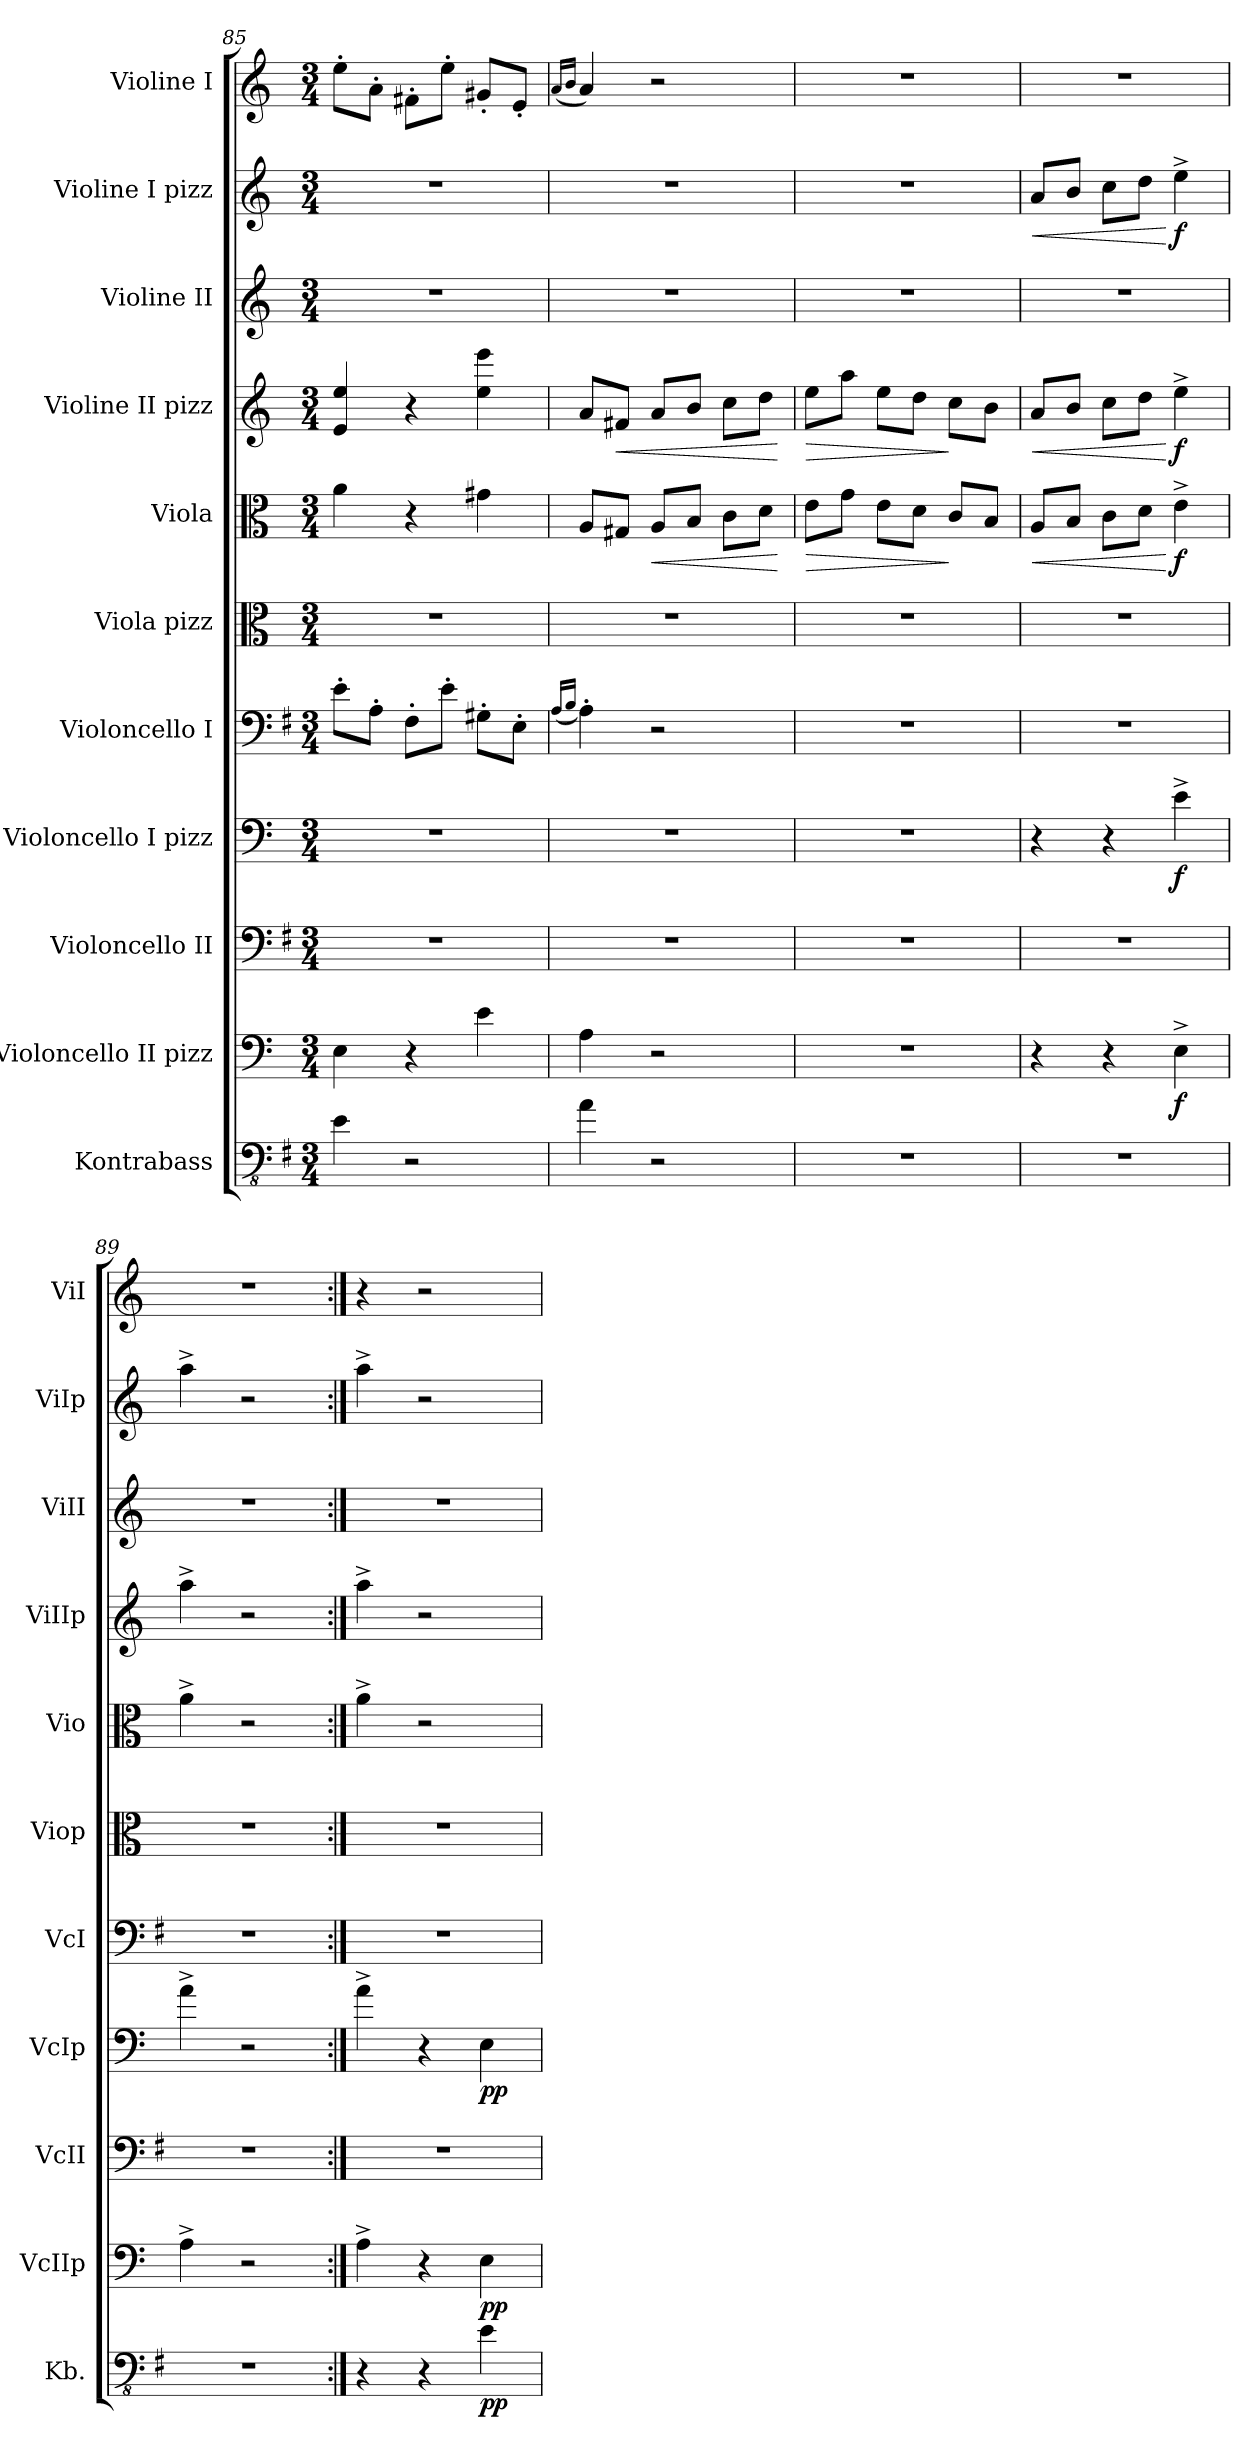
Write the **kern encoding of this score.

**kern	**dynam	**kern	**dynam	**kern	**kern	**dynam	**kern	**kern	**kern	**dynam	**kern	**dynam	**kern	**kern	**dynam	**kern
*part11	*part11	*part10	*part10	*part9	*part8	*part8	*part7	*part6	*part5	*part5	*part4	*part4	*part3	*part2	*part2	*part1
*staff11	*staff11	*staff10	*staff10	*staff9	*staff8	*staff8	*staff7	*staff6	*staff5	*staff5	*staff4	*staff4	*staff3	*staff2	*staff2	*staff1
*I"Kontrabass	*	*I"Violoncello II pizz	*	*I"Violoncello II	*I"Violoncello I pizz	*	*I"Violoncello I	*I"Viola pizz	*I"Viola	*	*I"Violine II  pizz	*	*I"Violine II	*I"Violine I pizz	*	*I"Violine I
*I'Kb.	*	*I'VcIIp	*	*I'VcII	*I'VcIp	*	*I'VcI	*I'Viop	*I'Vio	*	*I'ViIIp	*	*I'ViII	*I'ViIp	*	*I'ViI
*clefFv4	*	*clefF4	*	*clefF4	*clefF4	*	*clefF4	*clefC3	*clefC3	*	*clefG2	*	*clefG2	*clefG2	*	*clefG2
*ITrd7c12	*	*	*	*	*	*	*	*	*	*	*	*	*	*	*	*
*k[f#]	*	*k[]	*	*k[f#]	*k[]	*	*k[f#]	*k[]	*k[]	*	*k[]	*	*k[]	*k[]	*	*k[]
*M3/4	*	*M3/4	*	*M3/4	*M3/4	*	*M3/4	*M3/4	*M3/4	*	*M3/4	*	*M3/4	*M3/4	*	*M3/4
=85	=85	=85	=85	=85	=85	=85	=85	=85	=85	=85	=85	=85	=85	=85	=85	=85
4EE\	.	4E\	.	2.r	2.r	.	8e'\L	2.r	4a\	.	4e/ 4ee/	.	2.r	2.r	.	8ee'\L
.	.	.	.	.	.	.	8A'\J	.	.	.	.	.	.	.	.	8a'\J
2r	.	4r	.	.	.	.	8F#'\L	.	4r	.	4r	.	.	.	.	8f#X'\L
.	.	.	.	.	.	.	8e'\J	.	.	.	.	.	.	.	.	8ee'\J
.	.	4e\	.	.	.	.	8G#X'\L	.	4g#X\	.	4ee\ 4eee\	.	.	.	.	8g#X'/L
.	.	.	.	.	.	.	8E'\J	.	.	.	.	.	.	.	.	8e'/J
=86	=86	=86	=86	=86	=86	=86	=86	=86	=86	=86	=86	=86	=86	=86	=86	=86
.	.	.	.	.	.	.	(16qA/LL	.	.	.	.	.	.	.	.	(16qa/LL
.	.	.	.	.	.	.	16qB/JJ	.	.	.	.	.	.	.	.	16qb/JJ
4AA\	.	4A\	.	2.r	2.r	.	4A'\)	2.r	8A/L	.	8a/L	.	2.r	2.r	.	4a/)
!	!	!	!	!	!	!	!	!	!	!	!	!LO:HP:b	!	!	!	!
.	.	.	.	.	.	.	.	.	8G#X/J	.	8f#X/J	<	.	.	.	.
!	!	!	!	!	!	!	!	!	!	!LO:HP:b	!	!	!	!	!	!
2r	.	2r	.	.	.	.	2r	.	8A/L	<	8a/L	.	.	.	.	2r
.	.	.	.	.	.	.	.	.	8B/J	.	8b/J	.	.	.	.	.
.	.	.	.	.	.	.	.	.	8c\L	.	8cc\L	.	.	.	.	.
.	.	.	.	.	.	.	.	.	8d\J	.	8dd\J	.	.	.	.	.
.	.	.	.	.	.	.	.	.	.	[	.	[	.	.	.	.
!!LO:PB:g=z
=87	=87	=87	=87	=87	=87	=87	=87	=87	=87	=87	=87	=87	=87	=87	=87	=87
!	!	!	!	!	!	!	!	!	!	!LO:HP:b	!	!LO:HP:b	!	!	!	!
2.r	.	2.r	.	2.r	2.r	.	2.r	2.r	8e\L	>	8ee\L	>	2.r	2.r	.	2.r
.	.	.	.	.	.	.	.	.	8g\J	.	8aa\J	.	.	.	.	.
.	.	.	.	.	.	.	.	.	8e\L	.	8ee\L	.	.	.	.	.
.	.	.	.	.	.	.	.	.	8d\J	.	8dd\J	.	.	.	.	.
.	.	.	.	.	.	.	.	.	8c/L	]	8cc\L	]	.	.	.	.
.	.	.	.	.	.	.	.	.	8B/J	.	8b\J	.	.	.	.	.
=88	=88	=88	=88	=88	=88	=88	=88	=88	=88	=88	=88	=88	=88	=88	=88	=88
!	!	!	!	!	!	!	!	!	!	!LO:HP:b	!	!LO:HP:b	!	!	!LO:HP:b	!
2.r	.	4r	.	2.r	4r	.	2.r	2.r	8A/L	<	8a/L	<	2.r	8a/L	<	2.r
.	.	.	.	.	.	.	.	.	8B/J	.	8b/J	.	.	8b/J	.	.
.	.	4r	.	.	4r	.	.	.	8c\L	.	8cc\L	.	.	8cc\L	.	.
.	.	.	.	.	.	.	.	.	8d\J	.	8dd\J	.	.	8dd\J	.	.
!	!	!	!LO:DY:b	!	!	!LO:DY:b	!	!	!	!LO:DY:n=1:b	!	!LO:DY:n=1:b	!	!	!LO:DY:n=1:b	!
.	.	4E^\	f	.	4e^\	f	.	.	4e^\	[ f	4ee^\	[ f	.	4ee^\	[ f	.
=89	=89	=89	=89	=89	=89	=89	=89	=89	=89	=89	=89	=89	=89	=89	=89	=89
2.r	.	4A^\	.	2.r	4a^\	.	2.r	2.r	4a^\	.	4aa^\	.	2.r	4aa^\	.	2.r
.	.	2r	.	.	2r	.	.	.	2r	.	2r	.	.	2r	.	.
=90:|!	=90:|!	=90:|!	=90:|!	=90:|!	=90:|!	=90:|!	=90:|!	=90:|!	=90:|!	=90:|!	=90:|!	=90:|!	=90:|!	=90:|!	=90:|!	=90:|!
4r	.	4A^\	.	2.r	4a^\	.	2.r	2.r	4a^\	.	4aa^\	.	2.r	4aa^\	.	4r
4r	.	4r	.	.	4r	.	.	.	2r	.	2r	.	.	2r	.	2r
!	!LO:DY:b	!	!LO:DY:b	!	!	!LO:DY:b	!	!	!	!	!	!	!	!	!	!
4EE\	pp	4E\	pp	.	4E\	pp	.	.	.	.	.	.	.	.	.	.
=	=	=	=	=	=	=	=	=	=	=	=	=	=	=	=	=
*-	*-	*-	*-	*-	*-	*-	*-	*-	*-	*-	*-	*-	*-	*-	*-	*-
